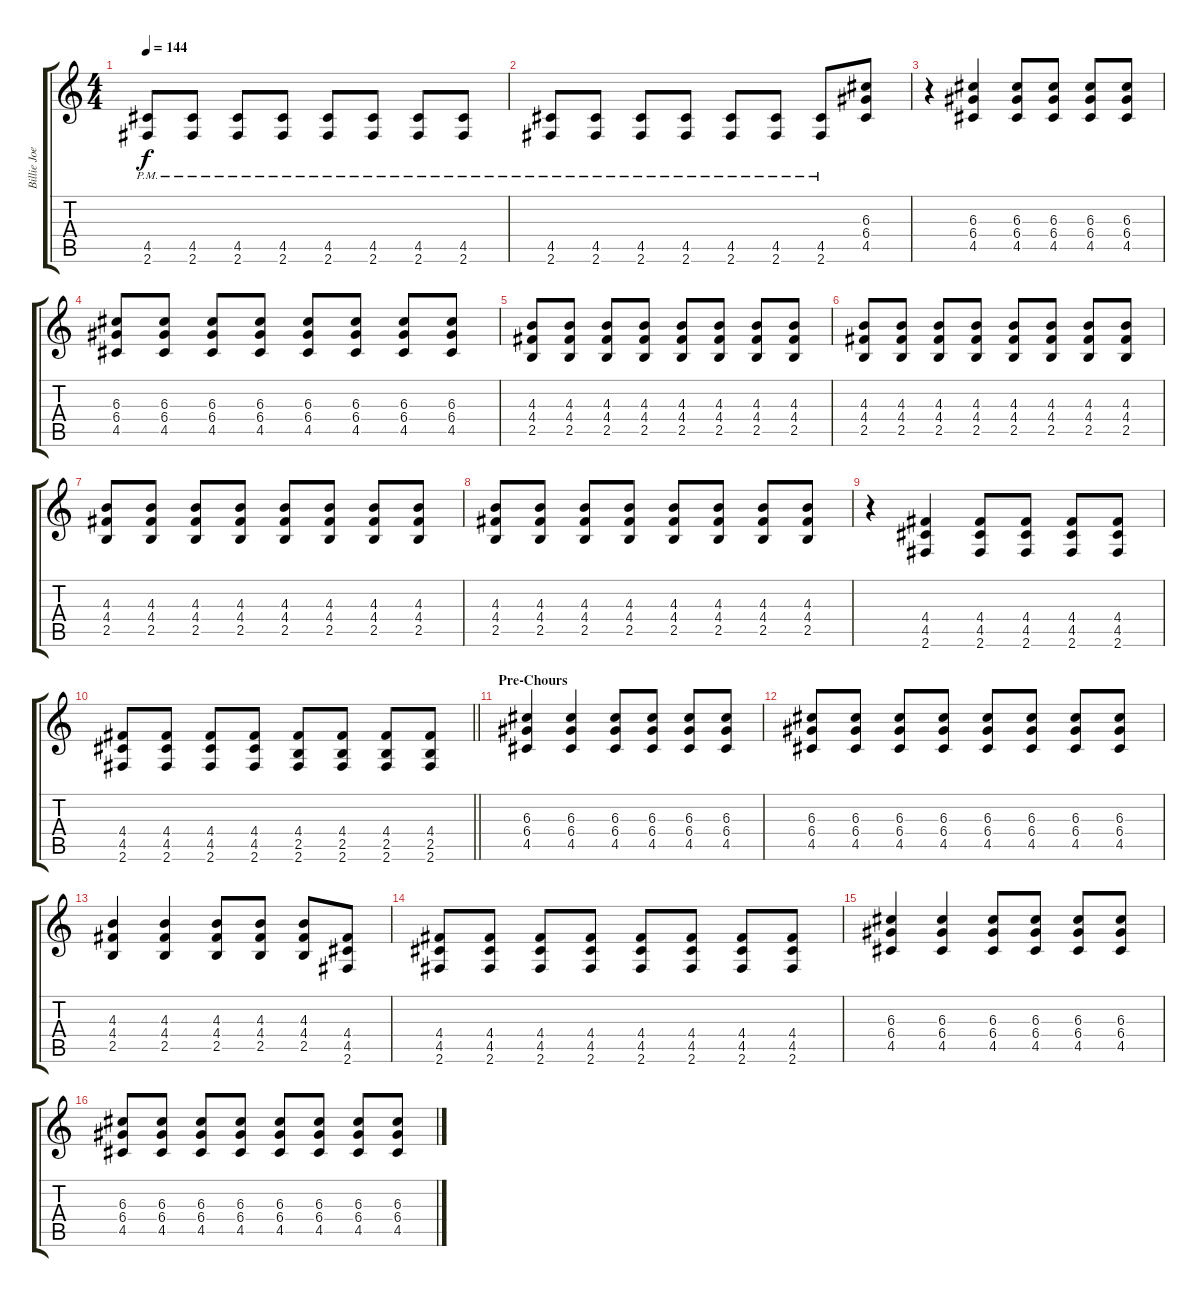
\track ("Billie Joe - Rhythm Guitar" "Billie Joe") {instrument overdrivenguitar}
\staff {score tabs}
\tuning (E4 B3 G3 D3 A2 E2) {hide}
\ts (4 4)
\tempo 144
\clef g2
\ks c
(4.5{pm} 2.6{pm}).8{dy f} (4.5{pm} 2.6{pm}).8 (4.5{pm} 2.6{pm}).8 (4.5{pm} 2.6{pm}).8 (4.5{pm} 2.6{pm}).8 (4.5{pm} 2.6{pm}).8 (4.5{pm} 2.6{pm}).8 (4.5{pm} 2.6{pm}).8 |
(4.5{pm} 2.6{pm}).8 (4.5{pm} 2.6{pm}).8 (4.5{pm} 2.6{pm}).8 (4.5{pm} 2.6{pm}).8 (4.5{pm} 2.6{pm}).8 (4.5{pm} 2.6{pm}).8 (4.5{pm} 2.6{pm}).8 (6.3 6.4 4.5).8 |
r.4 (6.3 6.4 4.5).4 (6.3 6.4 4.5).8 (6.3 6.4 4.5).8 (6.3 6.4 4.5).8 (6.3 6.4 4.5).8 |
(6.3 6.4 4.5).8 (6.3 6.4 4.5).8 (6.3 6.4 4.5).8 (6.3 6.4 4.5).8 (6.3 6.4 4.5).8 (6.3 6.4 4.5).8 (6.3 6.4 4.5).8 (6.3 6.4 4.5).8 |
(4.3 4.4 2.5).8 (4.3 4.4 2.5).8 (4.3 4.4 2.5).8 (4.3 4.4 2.5).8 (4.3 4.4 2.5).8 (4.3 4.4 2.5).8 (4.3 4.4 2.5).8 (4.3 4.4 2.5).8 |
(4.3 4.4 2.5).8 (4.3 4.4 2.5).8 (4.3 4.4 2.5).8 (4.3 4.4 2.5).8 (4.3 4.4 2.5).8 (4.3 4.4 2.5).8 (4.3 4.4 2.5).8 (4.3 4.4 2.5).8 |
(4.3 4.4 2.5).8 (4.3 4.4 2.5).8 (4.3 4.4 2.5).8 (4.3 4.4 2.5).8 (4.3 4.4 2.5).8 (4.3 4.4 2.5).8 (4.3 4.4 2.5).8 (4.3 4.4 2.5).8 |
(4.3 4.4 2.5).8 (4.3 4.4 2.5).8 (4.3 4.4 2.5).8 (4.3 4.4 2.5).8 (4.3 4.4 2.5).8 (4.3 4.4 2.5).8 (4.3 4.4 2.5).8 (4.3 4.4 2.5).8 |
r.4 (4.4 4.5 2.6).4 (4.4 4.5 2.6).8 (4.4 4.5 2.6).8 (4.4 4.5 2.6).8 (4.4 4.5 2.6).8 |
\barLineRight lightlight
(4.4 4.5 2.6).8 (4.4 4.5 2.6).8 (4.4 4.5 2.6).8 (4.4 4.5 2.6).8 (4.4 2.5 2.6).8 (4.4 2.5 2.6).8 (4.4 2.5 2.6).8 (4.4 2.5 2.6).8 |
\section ("" "Pre-Chours")
(6.3 6.4 4.5).4 (6.3 6.4 4.5).4 (6.3 6.4 4.5).8 (6.3 6.4 4.5).8 (6.3 6.4 4.5).8 (6.3 6.4 4.5).8 |
(6.3 6.4 4.5).8 (6.3 6.4 4.5).8 (6.3 6.4 4.5).8 (6.3 6.4 4.5).8 (6.3 6.4 4.5).8 (6.3 6.4 4.5).8 (6.3 6.4 4.5).8 (6.3 6.4 4.5).8 |
(4.3 4.4 2.5).4 (4.3 4.4 2.5).4 (4.3 4.4 2.5).8 (4.3 4.4 2.5).8 (4.3 4.4 2.5).8 (4.4 4.5 2.6).8 |
(4.4 4.5 2.6).8 (4.4 4.5 2.6).8 (4.4 4.5 2.6).8 (4.4 4.5 2.6).8 (4.4 4.5 2.6).8 (4.4 4.5 2.6).8 (4.4 4.5 2.6).8 (4.4 4.5 2.6).8 |
(6.3 6.4 4.5).4 (6.3 6.4 4.5).4 (6.3 6.4 4.5).8 (6.3 6.4 4.5).8 (6.3 6.4 4.5).8 (6.3 6.4 4.5).8 |
(6.3 6.4 4.5).8 (6.3 6.4 4.5).8 (6.3 6.4 4.5).8 (6.3 6.4 4.5).8 (6.3 6.4 4.5).8 (6.3 6.4 4.5).8 (6.3 6.4 4.5).8 (6.3 6.4 4.5).8
